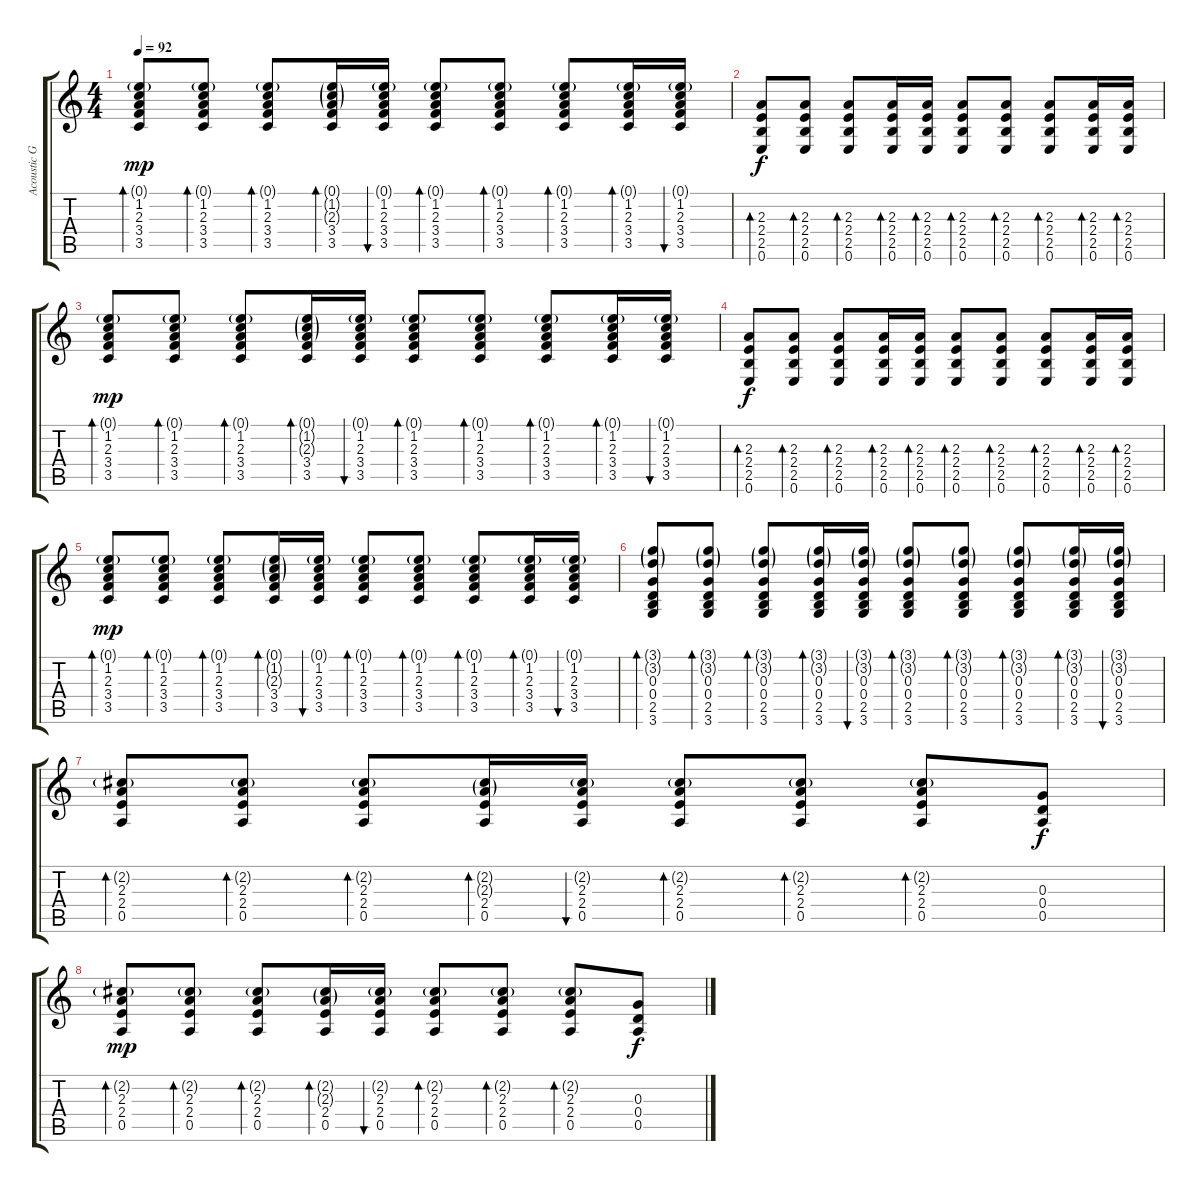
\track ("Acoustic Guitar 1" "Acoustic G") {instrument acousticguitarsteel}
\staff {score tabs}
\tuning (E4 B3 G3 D3 A2 E2) {hide}
\ts (4 4)
\tempo 92
\clef g2
\ks c
(0.1{g} 1.2 2.3 3.4 3.5).8{bd 30 dy mp} (0.1{g} 1.2 2.3 3.4 3.5).8{bd 30} (0.1{g} 1.2 2.3 3.4 3.5).8{bd 30} (0.1{g} 1.2{g} 2.3{g} 3.4 3.5).16{bd 30} (0.1{g} 1.2 2.3 3.4 3.5).16{bu 30} (0.1{g} 1.2 2.3 3.4 3.5).8{bd 30} (0.1{g} 1.2 2.3 3.4 3.5).8{bd 30} (0.1{g} 1.2 2.3 3.4 3.5).8{bd 30} (0.1{g} 1.2 2.3 3.4 3.5).16{bd 60} (0.1{g} 1.2 2.3 3.4 3.5).16{bu 30} |
(2.3 2.4 2.5 0.6).8{bd 30 dy f} (2.3 2.4 2.5 0.6).8{bd 30} (2.3 2.4 2.5 0.6).8{bd 30} (2.3 2.4 2.5 0.6).16{bd 30} (2.3 2.4 2.5 0.6).16{bd 30} (2.3 2.4 2.5 0.6).8{bd 30} (2.3 2.4 2.5 0.6).8{bd 30} (2.3 2.4 2.5 0.6).8{bd 30} (2.3 2.4 2.5 0.6).16{bd 30} (2.3 2.4 2.5 0.6).16{bd 30} |
(0.1{g} 1.2 2.3 3.4 3.5).8{bd 30 dy mp} (0.1{g} 1.2 2.3 3.4 3.5).8{bd 30} (0.1{g} 1.2 2.3 3.4 3.5).8{bd 30} (0.1{g} 1.2{g} 2.3{g} 3.4 3.5).16{bd 30} (0.1{g} 1.2 2.3 3.4 3.5).16{bu 30} (0.1{g} 1.2 2.3 3.4 3.5).8{bd 30} (0.1{g} 1.2 2.3 3.4 3.5).8{bd 30} (0.1{g} 1.2 2.3 3.4 3.5).8{bd 30} (0.1{g} 1.2 2.3 3.4 3.5).16{bd 60} (0.1{g} 1.2 2.3 3.4 3.5).16{bu 30} |
(2.3 2.4 2.5 0.6).8{bd 30 dy f} (2.3 2.4 2.5 0.6).8{bd 30} (2.3 2.4 2.5 0.6).8{bd 30} (2.3 2.4 2.5 0.6).16{bd 30} (2.3 2.4 2.5 0.6).16{bd 30} (2.3 2.4 2.5 0.6).8{bd 30} (2.3 2.4 2.5 0.6).8{bd 30} (2.3 2.4 2.5 0.6).8{bd 30} (2.3 2.4 2.5 0.6).16{bd 30} (2.3 2.4 2.5 0.6).16{bd 30} |
(0.1{g} 1.2 2.3 3.4 3.5).8{bd 30 dy mp} (0.1{g} 1.2 2.3 3.4 3.5).8{bd 30} (0.1{g} 1.2 2.3 3.4 3.5).8{bd 30} (0.1{g} 1.2{g} 2.3{g} 3.4 3.5).16{bd 30} (0.1{g} 1.2 2.3 3.4 3.5).16{bu 30} (0.1{g} 1.2 2.3 3.4 3.5).8{bd 30} (0.1{g} 1.2 2.3 3.4 3.5).8{bd 30} (0.1{g} 1.2 2.3 3.4 3.5).8{bd 30} (0.1{g} 1.2 2.3 3.4 3.5).16{bd 60} (0.1{g} 1.2 2.3 3.4 3.5).16{bu 30} |
(3.1{g} 3.2{g} 0.3 0.4 2.5 3.6).8{bd 30} (3.1{g} 3.2{g} 0.3 0.4 2.5 3.6).8{bd 30} (3.1{g} 3.2{g} 0.3 0.4 2.5 3.6).8{bd 30} (3.1{g} 3.2{g} 0.3 0.4 2.5 3.6).16{bd 30} (3.1{g} 3.2{g} 0.3 0.4 2.5 3.6).16{bu 30} (3.1{g} 3.2{g} 0.3 0.4 2.5 3.6).8{bd 30} (3.1{g} 3.2{g} 0.3 0.4 2.5 3.6).8{bd 30} (3.1{g} 3.2{g} 0.3 0.4 2.5 3.6).8{bd 30} (3.1{g} 3.2{g} 0.3 0.4 2.5 3.6).16{bd 60} (3.1{g} 3.2{g} 0.3 0.4 2.5 3.6).16{bu 60} |
(2.2{g} 2.3 2.4 0.5).8{bd 30} (2.2{g} 2.3 2.4 0.5).8{bd 30} (2.2{g} 2.3 2.4 0.5).8{bd 30} (2.2{g} 2.3{g} 2.4 0.5).16{bd 30} (2.2{g} 2.3 2.4 0.5).16{bu 30} (2.2{g} 2.3 2.4 0.5).8{bd 30} (2.2{g} 2.3 2.4 0.5).8{bd 30} (2.2{g} 2.3 2.4 0.5).8{bd 30} (0.3 0.4 0.5).8{dy f} |
(2.2{g} 2.3 2.4 0.5).8{bd 30 dy mp} (2.2{g} 2.3 2.4 0.5).8{bd 30} (2.2{g} 2.3 2.4 0.5).8{bd 30} (2.2{g} 2.3{g} 2.4 0.5).16{bd 30} (2.2{g} 2.3 2.4 0.5).16{bu 30} (2.2{g} 2.3 2.4 0.5).8{bd 30} (2.2{g} 2.3 2.4 0.5).8{bd 30} (2.2{g} 2.3 2.4 0.5).8{bd 30} (0.3 0.4 0.5).8{dy f}
